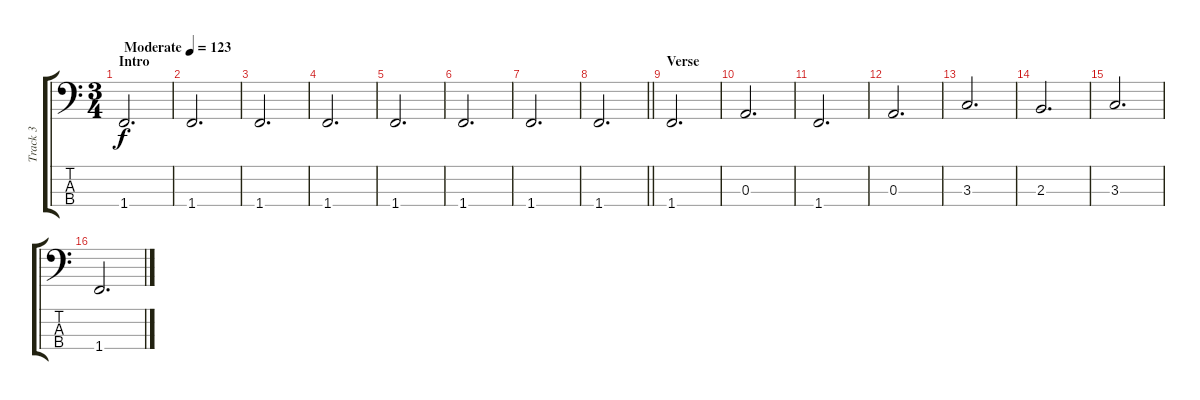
\track ("Track 3" "Track 3") {instrument electricbassfinger}
\staff {score tabs}
\tuning (G2 D2 A1 E1) {hide}
\ts (3 4)
\section ("" "Intro")
\tempo (123 "Moderate")
\clef f4
\ks c
1.4.2{d dy f instrument electricbassfinger} |
1.4.2{d} |
1.4.2{d} |
1.4.2{d} |
1.4.2{d} |
1.4.2{d} |
1.4.2{d} |
\barLineRight lightlight
1.4.2{d} |
\section ("" "Verse")
1.4.2{d} |
0.3.2{d} |
1.4.2{d} |
0.3.2{d} |
3.3.2{d} |
2.3.2{d} |
3.3.2{d} |
1.4.2{d}
